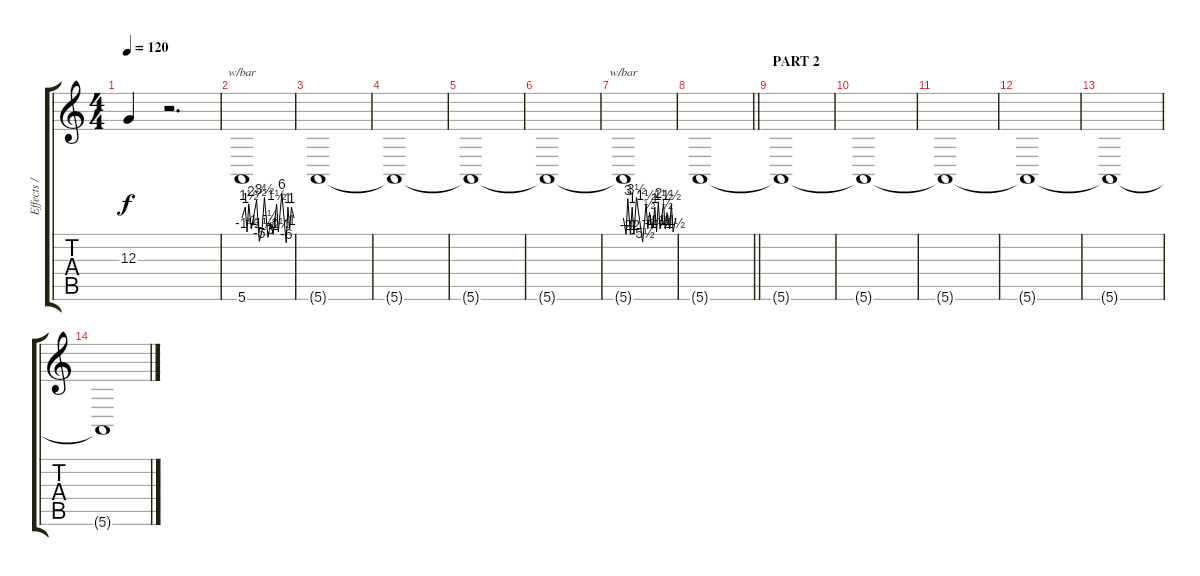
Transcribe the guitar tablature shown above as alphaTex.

\track ("Effects / Backup Vocals" "Effects / ") {instrument flute}
\staff {score tabs}
\tuning (E4 B3 G3 D3 A2 E2) {hide}
\ts (4 4)
\tempo 120
\clef g2
\ks c
12.3{t}.4{dy f} r.2{d} |
5.6.1{tbe (custom default 0 0 4 4 6 -6 8 6 11 -4 17 10 20 -20 23 -6 26 14 30 -12 33 -2 36 -8 40 6 42 -6 46 24 51 -24 53 4 55 -4 57 4 60 0) volume 8 balance 8 instrument applause} |
5.6{t}.1 |
5.6{t}.1 |
5.6{t}.1 |
5.6{t}.1 |
5.6{t}.1{tbe (custom default 0 0 3 -8 5 12 8 -8 10 4 12 -8 15 14 22 -22 26 6 28 -4 30 2 33 -4 36 4 38 -6 40 8 42 -4 46 6 48 -4 50 2 53 -4 55 6 57 -6 60 0) volume 4} |
\barLineRight lightlight
5.6{t}.1 |
\section ("" "PART 2")
5.6{t}.1 |
5.6{t}.1 |
5.6{t}.1{volume 0} |
5.6{t}.1 |
5.6{t}.1 |
5.6{t}.1
